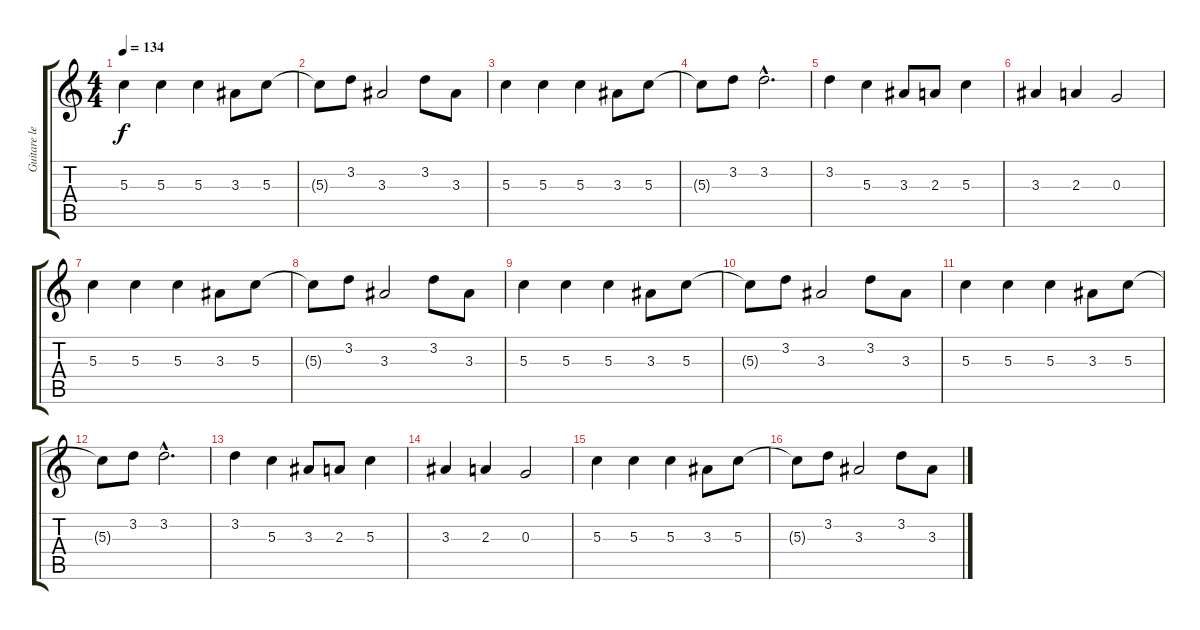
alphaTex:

\track ("Guitare lead" "Guitare le") {instrument distortionguitar}
\staff {score tabs}
\tuning (E4 B3 G3 D3 A2 E2) {hide}
\ts (4 4)
\tempo 134
\clef g2
\ks c
5.3.4{dy f} 5.3.4 5.3.4 3.3.8 5.3.8 |
5.3{t}.8 3.2.8 3.3.2 3.2.8 3.3.8 |
5.3.4 5.3.4 5.3.4 3.3.8 5.3.8 |
5.3{t}.8 3.2.8 3.2{hac}.2{d} |
3.2.4 5.3.4 3.3.8 2.3.8 5.3.4 |
3.3.4 2.3.4 0.3.2 |
5.3.4 5.3.4 5.3.4 3.3.8 5.3.8 |
5.3{t}.8 3.2.8 3.3.2 3.2.8 3.3.8 |
5.3.4 5.3.4 5.3.4 3.3.8 5.3.8 |
5.3{t}.8 3.2.8 3.3.2 3.2.8 3.3.8 |
5.3.4 5.3.4 5.3.4 3.3.8 5.3.8 |
5.3{t}.8 3.2.8 3.2{hac}.2{d} |
3.2.4 5.3.4 3.3.8 2.3.8 5.3.4 |
3.3.4 2.3.4 0.3.2 |
5.3.4 5.3.4 5.3.4 3.3.8 5.3.8 |
5.3{t}.8 3.2.8 3.3.2 3.2.8 3.3.8
